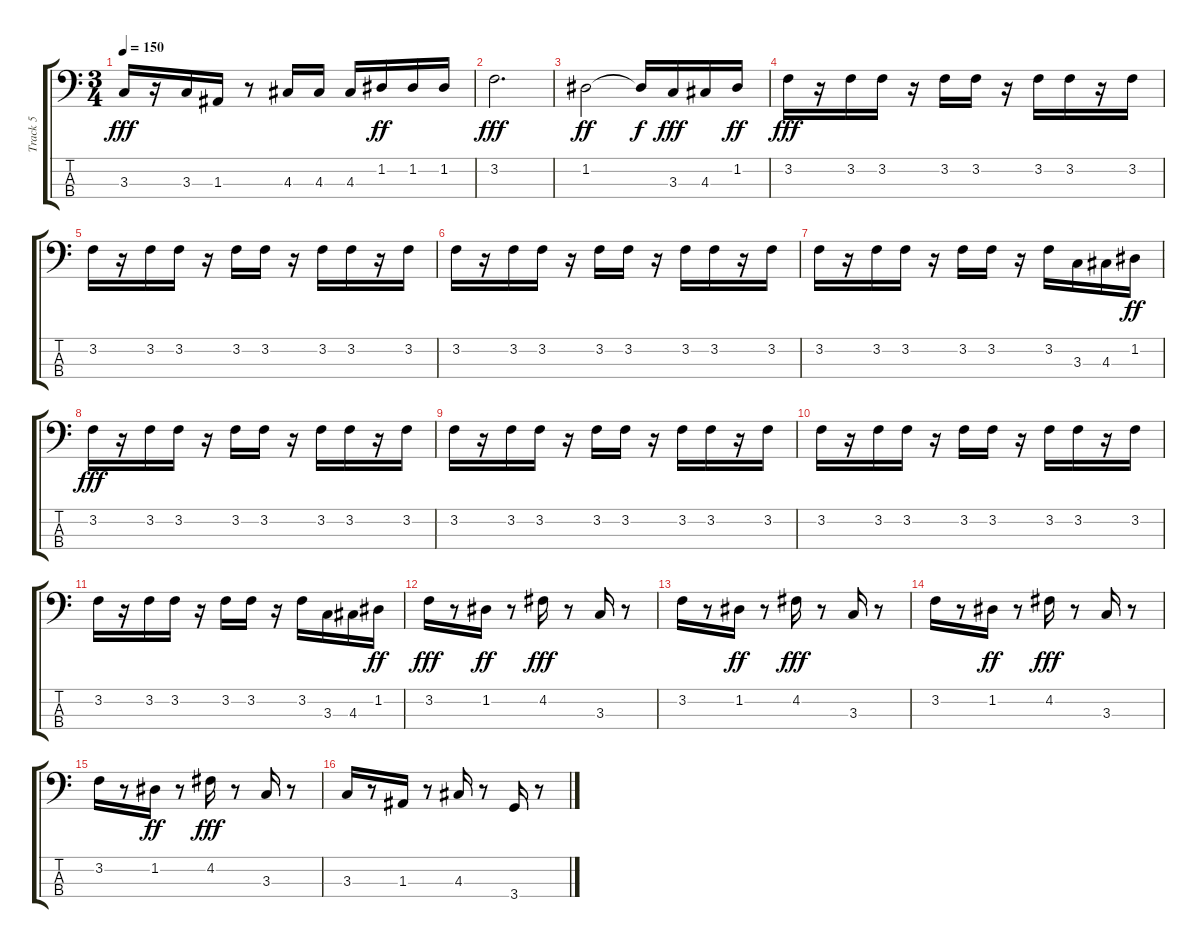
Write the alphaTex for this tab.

\track ("Track 5" "Track 5") {instrument slapbass1}
\staff {score tabs}
\tuning (G2 D2 A1 E1) {hide}
\ts (3 4)
\tempo 150
\clef f4
\ks c
3.3.16{dy fff} r.16 3.3.16 1.3.16 r.8 4.3.16 4.3.16 4.3.16 1.2.16{dy ff} 1.2.16 1.2.16 |
3.2.2{d dy fff} |
1.2.2{dy ff} 1.2{t}.16{dy f} 3.3.16{dy fff} 4.3.16 1.2.16{dy ff} |
3.2.16{dy fff} r.16 3.2.16 3.2.16 r.16 3.2.16 3.2.16 r.16 3.2.16 3.2.16 r.16 3.2.16 |
3.2.16 r.16 3.2.16 3.2.16 r.16 3.2.16 3.2.16 r.16 3.2.16 3.2.16 r.16 3.2.16 |
3.2.16 r.16 3.2.16 3.2.16 r.16 3.2.16 3.2.16 r.16 3.2.16 3.2.16 r.16 3.2.16 |
3.2.16 r.16 3.2.16 3.2.16 r.16 3.2.16 3.2.16 r.16 3.2.16 3.3.16 4.3.16 1.2.16{dy ff} |
3.2.16{dy fff} r.16 3.2.16 3.2.16 r.16 3.2.16 3.2.16 r.16 3.2.16 3.2.16 r.16 3.2.16 |
3.2.16 r.16 3.2.16 3.2.16 r.16 3.2.16 3.2.16 r.16 3.2.16 3.2.16 r.16 3.2.16 |
3.2.16 r.16 3.2.16 3.2.16 r.16 3.2.16 3.2.16 r.16 3.2.16 3.2.16 r.16 3.2.16 |
3.2.16 r.16 3.2.16 3.2.16 r.16 3.2.16 3.2.16 r.16 3.2.16 3.3.16 4.3.16 1.2.16{dy ff} |
3.2.16{dy fff} r.8 1.2.16{dy ff} r.8 4.2.16{dy fff} r.8 3.3.16 r.8 |
3.2.16 r.8 1.2.16{dy ff} r.8 4.2.16{dy fff} r.8 3.3.16 r.8 |
3.2.16 r.8 1.2.16{dy ff} r.8 4.2.16{dy fff} r.8 3.3.16 r.8 |
3.2.16 r.8 1.2.16{dy ff} r.8 4.2.16{dy fff} r.8 3.3.16 r.8 |
3.3.16 r.8 1.3.16 r.8 4.3.16 r.8 3.4.16 r.8
